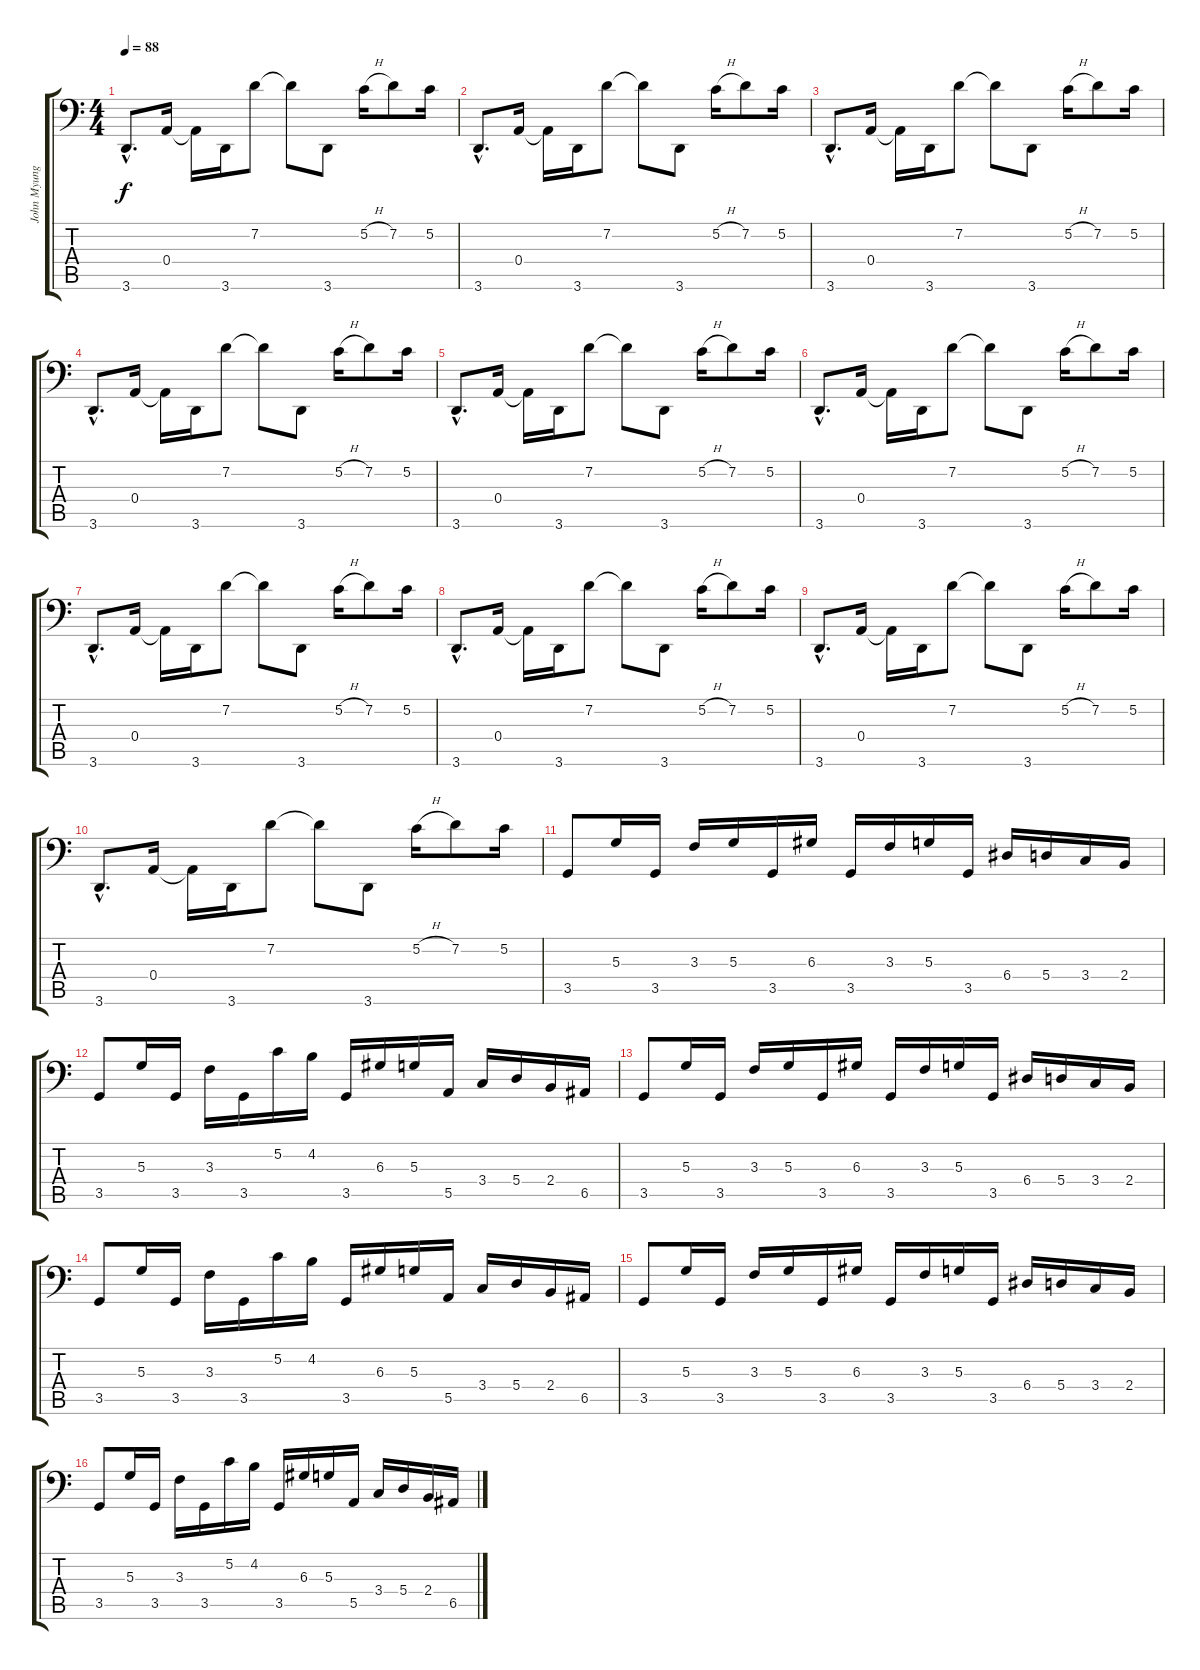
\track ("John Myung - 6 Strings Bass" "John Myung") {instrument electricbassfinger}
\staff {score tabs}
\tuning (C3 G2 D2 A1 E1 B0) {hide}
\ts (4 4)
\tempo 88
\clef f4
\ks c
3.6{hac}.8{d dy f} 0.4.16 0.4{t}.16 3.6.16 7.2.8 7.2{t}.8 3.6.8 5.2{h}.16 7.2.8 5.2.16 |
3.6{hac}.8{d} 0.4.16 0.4{t}.16 3.6.16 7.2.8 7.2{t}.8 3.6.8 5.2{h}.16 7.2.8 5.2.16 |
3.6{hac}.8{d} 0.4.16 0.4{t}.16 3.6.16 7.2.8 7.2{t}.8 3.6.8 5.2{h}.16 7.2.8 5.2.16 |
3.6{hac}.8{d} 0.4.16 0.4{t}.16 3.6.16 7.2.8 7.2{t}.8 3.6.8 5.2{h}.16 7.2.8 5.2.16 |
3.6{hac}.8{d} 0.4.16 0.4{t}.16 3.6.16 7.2.8 7.2{t}.8 3.6.8 5.2{h}.16 7.2.8 5.2.16 |
3.6{hac}.8{d} 0.4.16 0.4{t}.16 3.6.16 7.2.8 7.2{t}.8 3.6.8 5.2{h}.16 7.2.8 5.2.16 |
3.6{hac}.8{d} 0.4.16 0.4{t}.16 3.6.16 7.2.8 7.2{t}.8 3.6.8 5.2{h}.16 7.2.8 5.2.16 |
3.6{hac}.8{d} 0.4.16 0.4{t}.16 3.6.16 7.2.8 7.2{t}.8 3.6.8 5.2{h}.16 7.2.8 5.2.16 |
3.6{hac}.8{d} 0.4.16 0.4{t}.16 3.6.16 7.2.8 7.2{t}.8 3.6.8 5.2{h}.16 7.2.8 5.2.16 |
3.6{hac}.8{d} 0.4.16 0.4{t}.16 3.6.16 7.2.8 7.2{t}.8 3.6.8 5.2{h}.16 7.2.8 5.2.16 |
3.5.8 5.3.16 3.5.16 3.3.16 5.3.16 3.5.16 6.3.16 3.5.16 3.3.16 5.3.16 3.5.16 6.4.16 5.4.16 3.4.16 2.4.16 |
3.5.8 5.3.16 3.5.16 3.3.16 3.5.16 5.2.16 4.2.16 3.5.16 6.3.16 5.3.16 5.5.16 3.4.16 5.4.16 2.4.16 6.5.16 |
3.5.8 5.3.16 3.5.16 3.3.16 5.3.16 3.5.16 6.3.16 3.5.16 3.3.16 5.3.16 3.5.16 6.4.16 5.4.16 3.4.16 2.4.16 |
3.5.8 5.3.16 3.5.16 3.3.16 3.5.16 5.2.16 4.2.16 3.5.16 6.3.16 5.3.16 5.5.16 3.4.16 5.4.16 2.4.16 6.5.16 |
3.5.8 5.3.16 3.5.16 3.3.16 5.3.16 3.5.16 6.3.16 3.5.16 3.3.16 5.3.16 3.5.16 6.4.16 5.4.16 3.4.16 2.4.16 |
3.5.8 5.3.16 3.5.16 3.3.16 3.5.16 5.2.16 4.2.16 3.5.16 6.3.16 5.3.16 5.5.16 3.4.16 5.4.16 2.4.16 6.5.16
